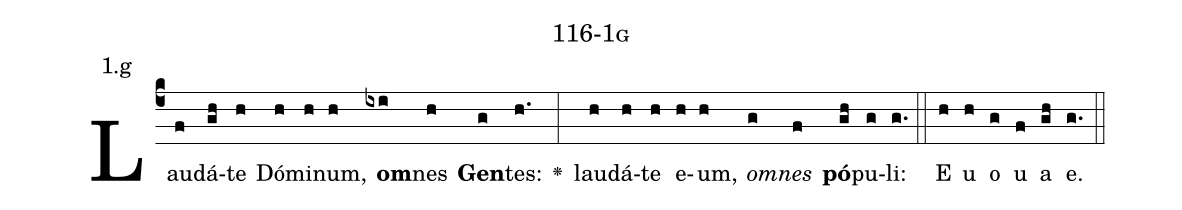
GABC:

name: 116-1g;
annotation: 1.g;
%%
(c4)Lau(f)dá(gh)te(h) Dó(h)mi(h)num,(h) <b>om</b>(ixi)nes(h) <b>Gen</b>(g)tes:(h.) <v>\greheightstar</v>(:) lau(h)dá(h)te(h) e(h)um,(h) <i>om</i>(g)<i>nes</i>(f) <b>pó</b>(gh)pu(g)li:(g.) (::) E(h) u(h) o(g) u(f) a(gh) e.(g.) (::)
